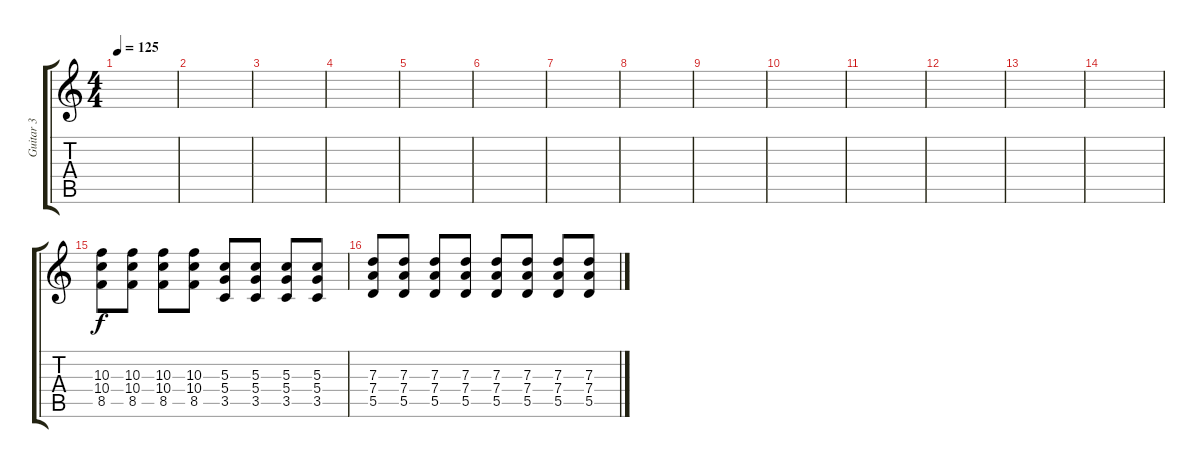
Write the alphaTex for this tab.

\track ("Guitar 3" "Guitar 3") {instrument distortionguitar}
\staff {score tabs}
\tuning (E4 B3 G3 D3 A2 E2) {hide}
\ts (4 4)
\tempo 125
\clef g2
\ks c
|
|
|
|
|
|
|
|
|
|
|
|
|
|
(10.3 10.4 8.5).8 (10.3 10.4 8.5).8 (10.3 10.4 8.5).8 (10.3 10.4 8.5).8 (5.3 5.4 3.5).8 (5.3 5.4 3.5).8 (5.3 5.4 3.5).8 (5.3 5.4 3.5).8 |
(7.3 7.4 5.5).8 (7.3 7.4 5.5).8 (7.3 7.4 5.5).8 (7.3 7.4 5.5).8 (7.3 7.4 5.5).8 (7.3 7.4 5.5).8 (7.3 7.4 5.5).8 (7.3 7.4 5.5).8
